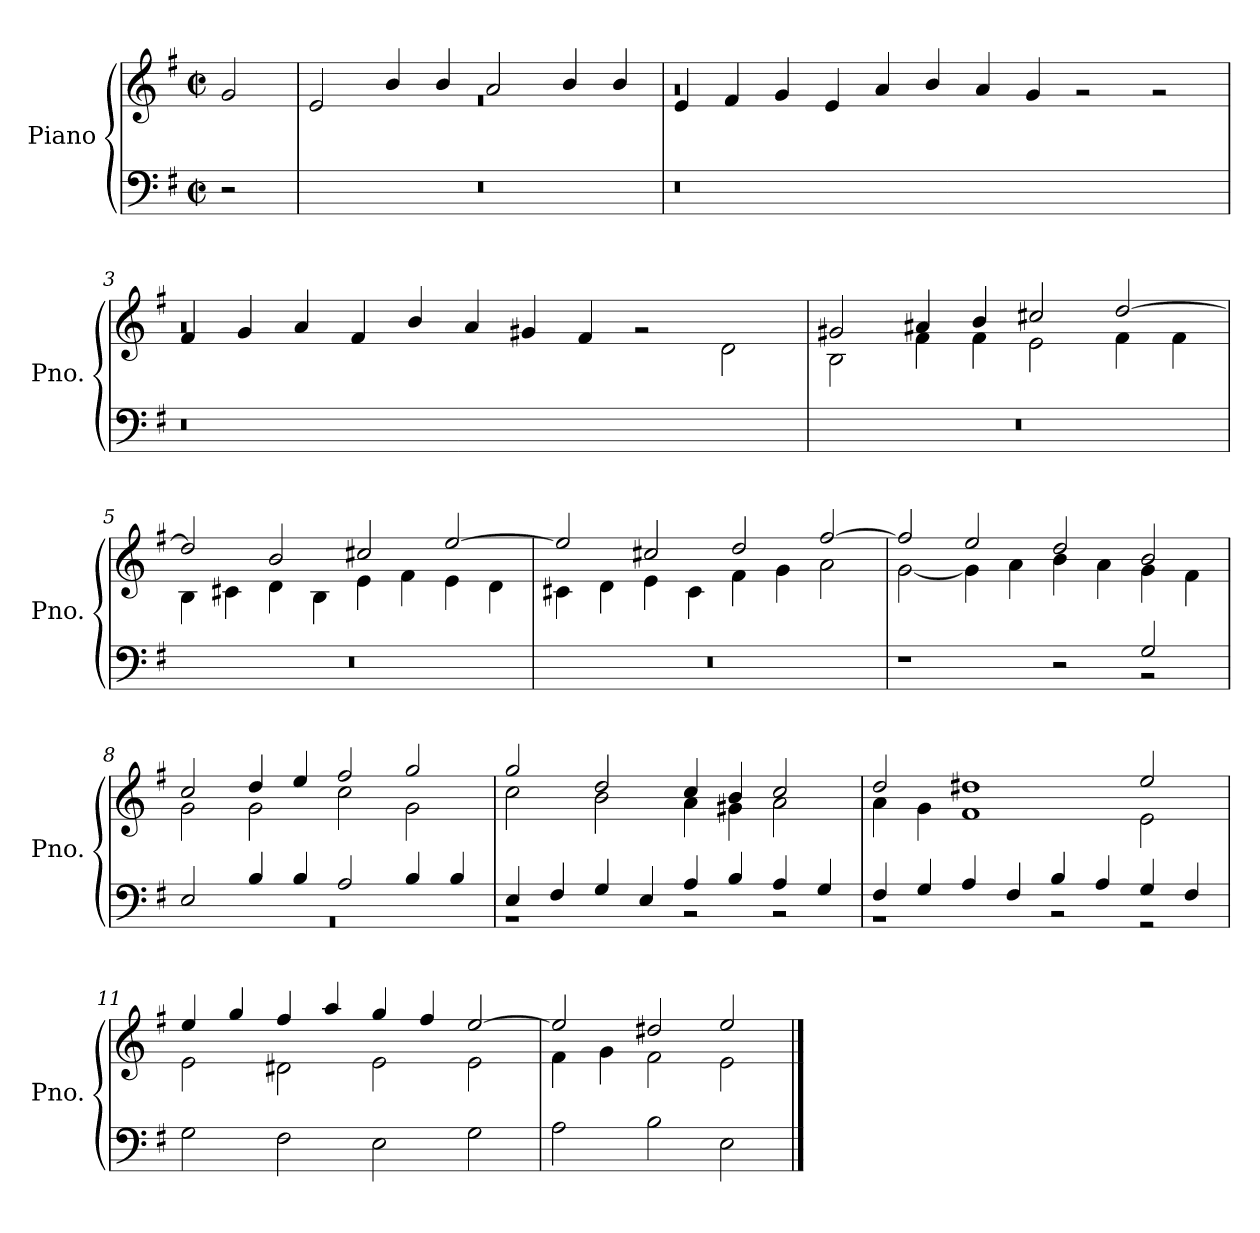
**kern	**kern
*part1	*part1
*staff2	*staff1
*I"Piano	*
*I'Pno.	*
*clefF4	*clefG2
*k[f#]	*k[f#]
*M8/4	*M8/4
*met(c|)	*met(c|)
*MM160	*MM160
=	=
2r	2g/
=1	=1
*	*^
0r	2e/	0rg
.	4b/	.
.	4b/	.
.	2a/	.
.	4b/	.
.	4b/	.
=2	=2	=2
0r	4e/	0rg
.	4f#/	.
.	4g/	.
.	4e/	.
.	4a/	.
.	4b/	.
.	4a/	.
.	4g/	.
1ryy	1ryy	2rg
.	.	2rg
=3	=3	=3
0r	4f#/	0rg
.	4g/	.
.	4a/	.
.	4f#/	.
.	4b/	.
.	4a/	.
.	4g#X/	.
.	4f#/	.
1ryy	1ryy	2rg
.	.	2d\
=4	=4	=4
0r	2g#X/	2B\
.	4a#X/	4f#\
.	4b/	4f#\
.	2cc#X/	2e\
.	[2dd/	4f#\
.	.	4f#\
!!LO:LB:g=z	!!
=5	=5	=5
0r	2dd/]	4B\
.	.	4c#X\
.	2b/	4d\
.	.	4B\
.	2cc#X/	4e\
.	.	4f#\
.	[2ee/	4e\
.	.	4d\
=6	=6	=6
0r	2ee/]	4c#X\
.	.	4d\
.	2cc#X/	4e\
.	.	4c#\
.	2dd/	4f#\
.	.	4g\
.	[2ff#/	2a\
=7	=7	=7
*^	*	*
1r	1.ryy	2ff#/]	[2g\
.	.	2ee/	4g\]
.	.	.	4a\
2r	.	2dd/	4b\
.	.	.	4a\
2G/	2rBB	2b/	4g\
.	.	.	4f#\
=8	=8	=8	=8
2E/	0rBB	2cc/	2g\
4B/	.	4dd/	2g\
4B/	.	4ee/	.
2A/	.	2ff#/	2cc\
4B/	.	2gg/	2g\
4B/	.	.	.
!!LO:LB:g=z	!!
=9	=9	=9	=9
4E/	1rBB	2gg/	2cc\
4F#/	.	.	.
4G/	.	2dd/	2b\
4E/	.	.	.
4A/	2rBB	4cc/	4a\
4B/	.	4b/	4g#X\
4A/	2rBB	2cc/	2a\
4G/	.	.	.
=10	=10	=10	=10
4F#/	1rBB	2dd/	4a\
4G/	.	.	4g\
4A/	.	1dd#X	1f#
4F#/	.	.	.
4B/	2rBB	.	.
4A/	.	.	.
4G/	2r	2ee/	2e\
4F#/	.	.	.
*v	*v	*	*
=11	=11	=11
2G\	4ee/	2e\
.	4gg/	.
2F#\	4ff#/	2d#X\
.	4aa/	.
2E\	4gg/	2e\
.	4ff#/	.
2G\	[2ee/	2e\
=12	=12	=12
2A\	2ee/]	4f#\
.	.	4g\
2B\	2dd#X/	2f#\
2E\	2ee/	2e\
*	*v	*v
==	==
*-	*-
